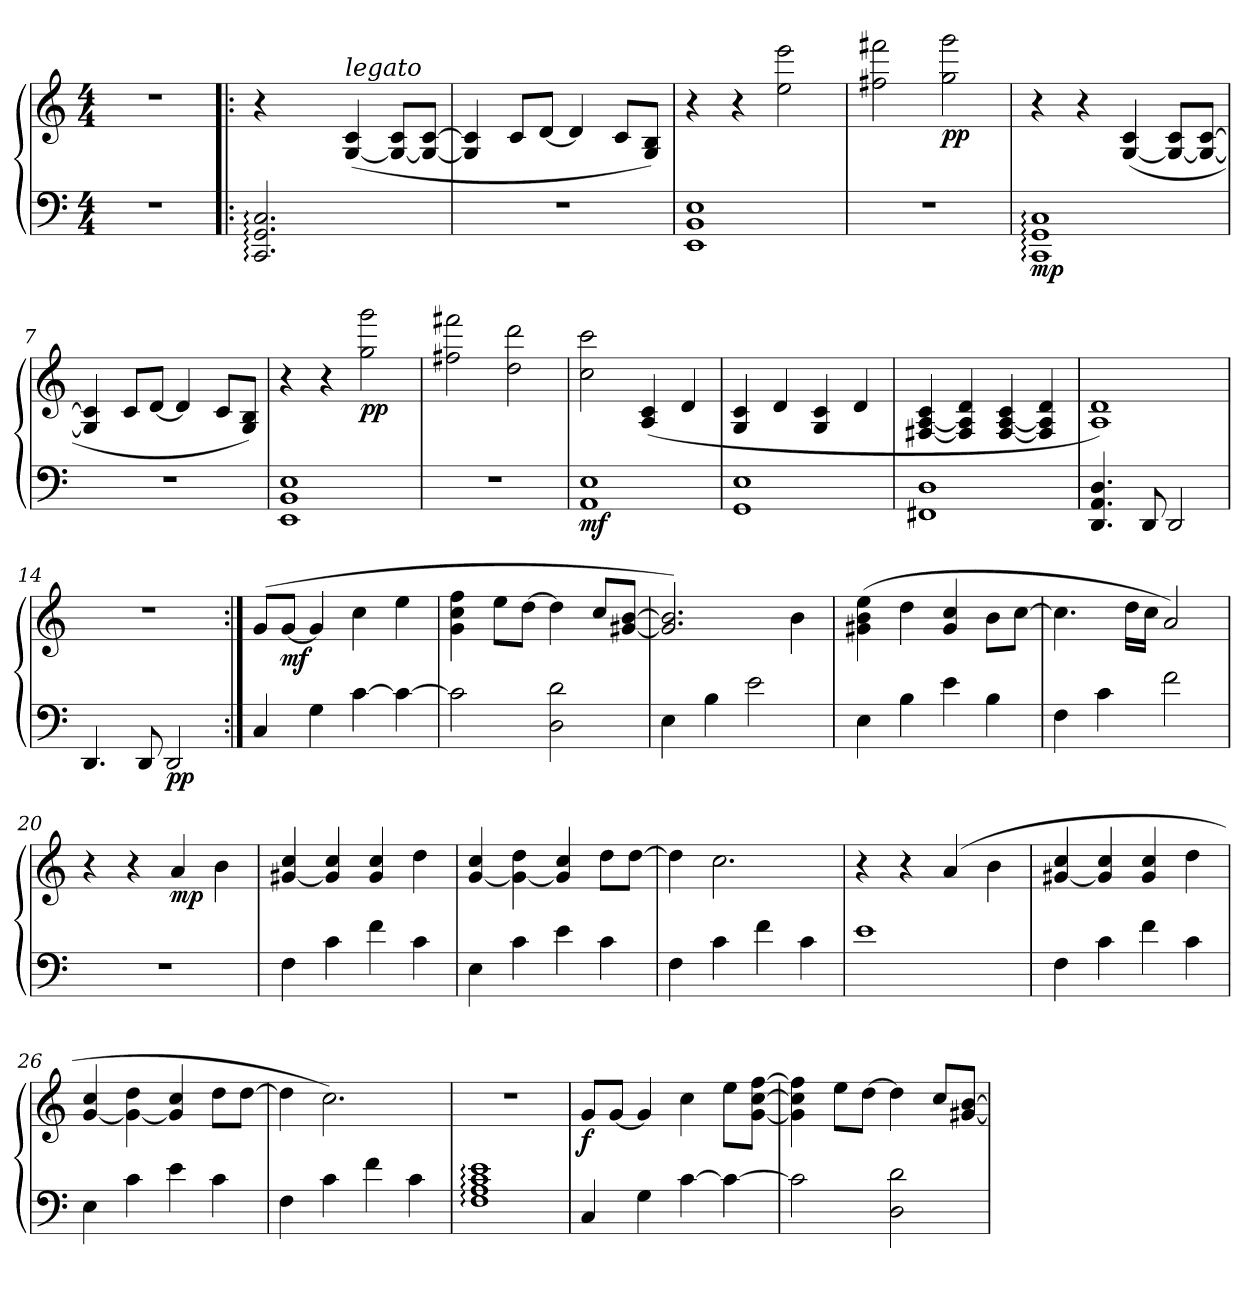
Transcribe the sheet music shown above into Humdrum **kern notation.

**kern	**kern	**dynam
*part1	*part1	*part1
*staff2	*staff1	*staff1/2
*clefF4	*clefG2	*
*k[]	*k[]	*
*M4/4	*M4/4	*
=1	=1	=1
1r	1r	.
=2!|:	=2!|:	=2!|:
2.CC:/ 2.GG:/ 2.C:/	4r	.
.	4ryy	.
!	!LO:TX:a:i:t=legato	!
.	([4G/ 4c/	.
4ryy	8G_/ 8c/L	.
.	8G_/ [8c/J	.
=3	=3	=3
1r	4G]/ 4c]/	.
.	8c/L	.
.	[8d/J	.
.	4d/]	.
.	8c/L	.
.	8G/ 8B/J)	.
=4	=4	=4
1EE 1BB 1E	4r	.
.	4r	.
.	2ee\ 2eee\	.
=5	=5	=5
1r	2ff#X\ 2fff#X\	.
!	!	!LO:DY:b
.	2gg\ 2ggg\	pp
!!LO:LB:g=z
=6	=6	=6
!	!	!LO:DY:b=2
1CC: 1GG: 1C:	4r	mp
.	4r	.
.	([4G/ 4c/	.
.	8G_/ 8c/L	.
.	8G_/ [8c/J	.
=7	=7	=7
1r	4G]/ 4c]/	.
.	8c/L	.
.	[8d/J	.
.	4d/]	.
.	8c/L	.
.	8G/ 8B/J)	.
=8	=8	=8
1EE 1BB 1E	4r	.
.	4r	.
!	!	!LO:DY:b
.	2gg\ 2ggg\	pp
=9	=9	=9
1r	2ff#X\ 2fff#X\	.
.	2dd\ 2ddd\	.
!!LO:LB:g=z
=10	=10	=10
!	!	!LO:DY:b=2
1AA 1E	2cc\ 2ccc\	mf
.	(4A/ 4c/	.
.	4d/	.
=11	=11	=11
1GG 1E	4G/ 4c/	.
.	4d/	.
.	4G/ 4c/	.
.	4d/	.
=12	=12	=12
1FF#X 1D	[4F#X/ [4A/ 4c/	.
.	4F#]/ 4A]/ 4d/	.
.	[4F#/ [4A/ 4c/	.
.	4F#]/ 4A]/ 4d/	.
=13	=13	=13
4.DD/ 4.AA/ 4.D/	1A 1d)	.
8DD/	.	.
2DD/	.	.
=14	=14	=14
4.DD/	1r	.
8DD/	.	.
!	!	!LO:DY:b=2
2DD/	.	pp
!!LO:PB:g=z
=15:|!	=15:|!	=15:|!
4C/	(8g/L	.
!	!	!LO:DY:b
.	[8g/J	mf
4G\	4g/]	.
[4c\	4cc\	.
4c\_	4ee\	.
=16	=16	=16
2c\]	4g\ 4cc\ 4ff\	.
.	8ee\L	.
.	[8dd\J	.
2D\ 2d\	4dd\]	.
.	8cc/L	.
.	[8g#X/ [8b/J	.
=17	=17	=17
4E\	2.g#]/ 2.b]/)	.
4B\	.	.
2e\	.	.
.	4b\	.
=18	=18	=18
4E\	(4g#X\ 4b\ 4ee\	.
4B\	4dd\	.
4e\	4g#/ 4cc/	.
4B\	8b\L	.
.	[8cc\J	.
=19	=19	=19
4F\	4.cc\]	.
4c\	.	.
.	16dd\LL	.
.	16cc\JJ	.
2f\	2a/)	.
!!LO:LB:g=z
=20	=20	=20
1r	4r	.
.	4r	.
!	!	!LO:DY:b
.	4a/	mp
.	4b\	.
=21	=21	=21
4F\	[4g#X/ 4cc/	.
4c\	4g#]/ 4cc/	.
4f\	4g#/ 4cc/	.
4c\	4dd\	.
=22	=22	=22
4E\	[4g/ 4cc/	.
4c\	4g_\ 4dd\	.
4e\	4g]/ 4cc/	.
4c\	8dd\L	.
.	[8dd\J	.
=23	=23	=23
4F\	4dd\]	.
4c\	2.cc\	.
4f\	.	.
4c\	.	.
!!LO:LB:g=z
=24	=24	=24
1e	4r	.
.	4r	.
.	(4a/	.
.	4b\	.
=25	=25	=25
4F\	[4g#X/ 4cc/	.
4c\	4g#]/ 4cc/	.
4f\	4g#/ 4cc/	.
4c\	4dd\	.
=26	=26	=26
4E\	[4g/ 4cc/	.
4c\	4g_\ 4dd\	.
4e\	4g]/ 4cc/	.
4c\	8dd\L	.
.	[8dd\J	.
=27	=27	=27
4F\	4dd\]	.
4c\	2.cc\)	.
4f\	.	.
4c\	.	.
=28	=28	=28
1F: 1A: 1c: 1e:	1r	.
!!LO:LB:g=z
=29	=29	=29
!	!	!LO:DY:b
4C/	8g/L	f
.	[8g/J	.
4G\	4g/]	.
[4c\	4cc\	.
4c\_	8ee\L	.
.	[8g\ [8cc\ [8ff\J	.
=30	=30	=30
2c\]	4g]\ 4cc]\ 4ff]\	.
.	8ee\L	.
.	[8dd\J	.
2D\ 2d\	4dd\]	.
.	8cc/L	.
.	[8g#X/ [8b/J	.
=	=	=
*-	*-	*-
